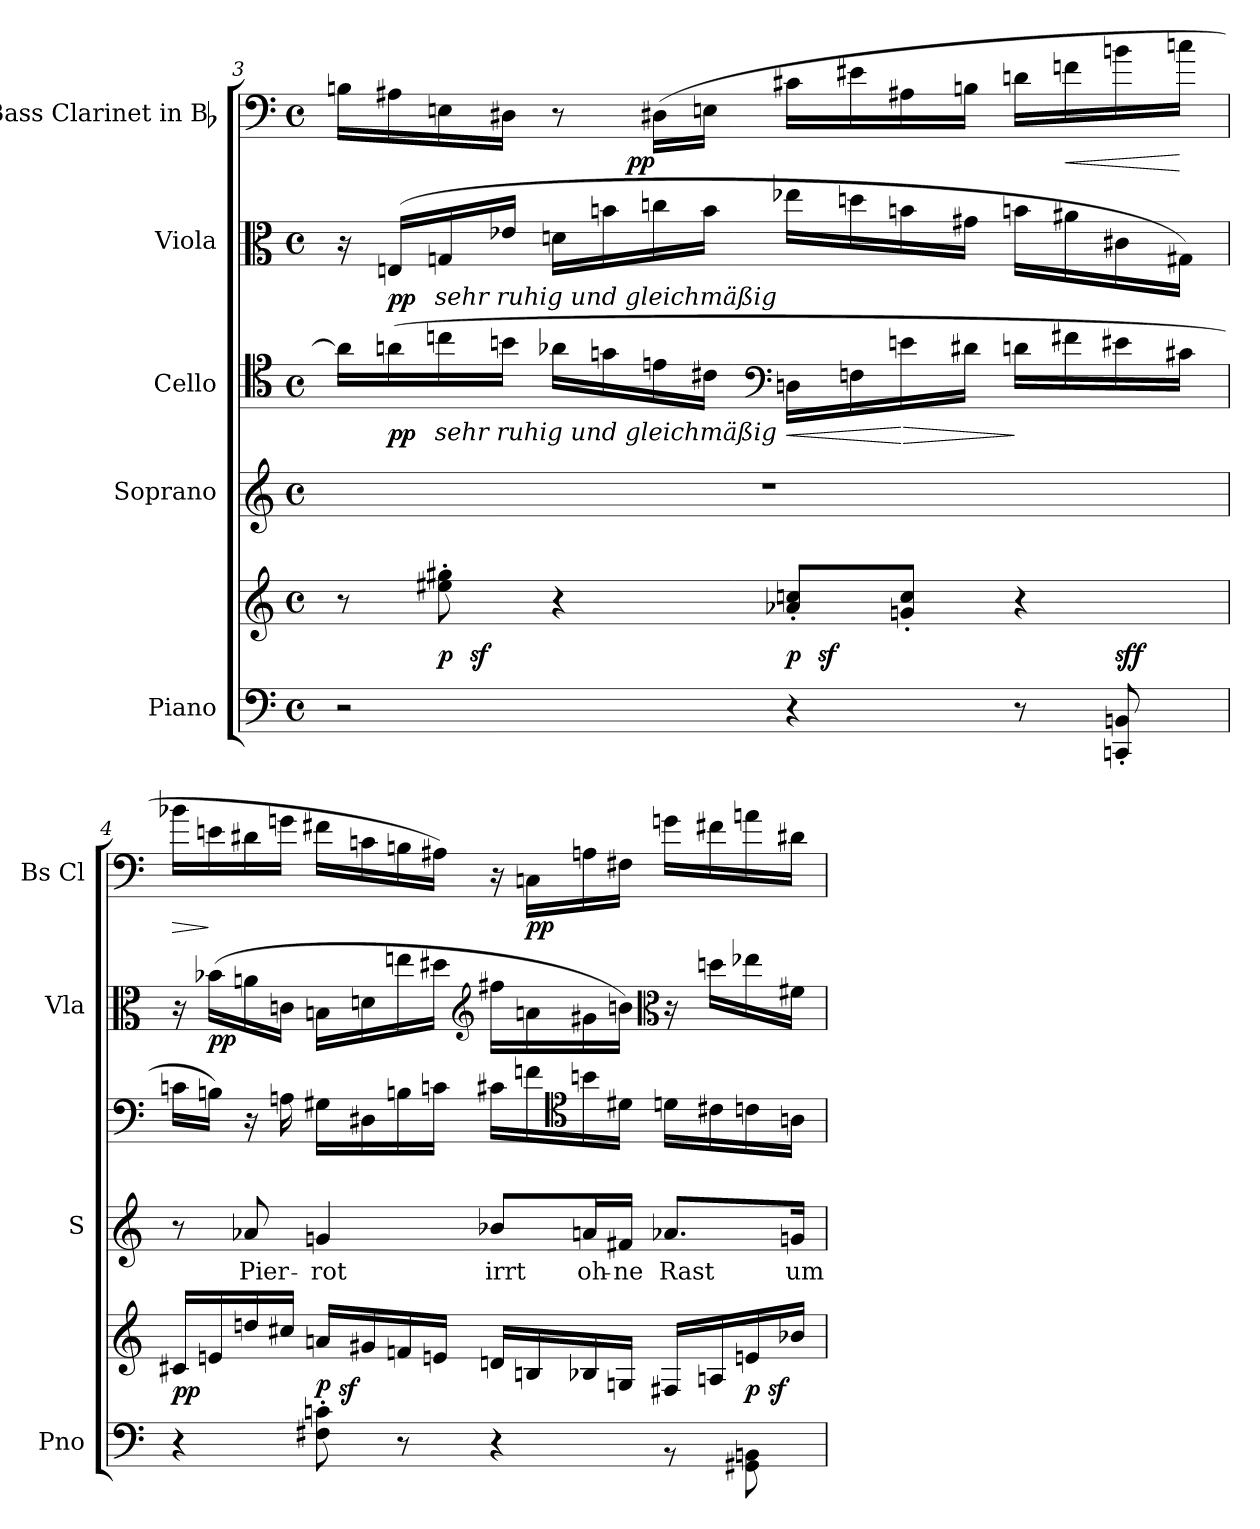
**kern	**kern	**dynam	**kern	**text	**kern	**dynam	**kern	**dynam	**kern	**dynam
*part5	*part5	*part5	*part4	*part4	*part3	*part3	*part2	*part2	*part1	*part1
*staff6	*staff5	*staff5/6	*staff4	*staff4	*staff3	*staff3	*staff2	*staff2	*staff1	*staff1
*I"Piano	*	*	*I"Soprano	*	*I"Cello	*	*I"Viola	*	*I"Bass Clarinet in Bb	*
*I'Pno	*	*	*I'S	*	*	*	*I'Vla	*	*I'Bs Cl	*
*clefF4	*clefG2	*	*clefG2	*	*clefC4	*	*clefC3	*	*clefF4	*
*	*	*	*	*	*	*	*	*	*ITrd1c2	*
*k[]	*k[]	*	*k[]	*	*k[]	*	*k[]	*	*k[b-e-]	*
*M4/4	*M4/4	*	*M4/4	*	*M4/4	*	*M4/4	*	*M4/4	*
*met(c)	*met(c)	*	*met(c)	*	*met(c)	*	*met(c)	*	*met(c)	*
=3	=3	=3	=3	=3	=3	=3	=3	=3	=3	=3
*	*^	*	*	*	*	*	*	*	*	*
*	*	*^	*	*	*	*	*	*	*	*	*
2r	8r	8ryy	2ryy	.	1r	.	16a#LL]	.	16r	.	16AnLL	.
!	!	!	!	!	!	!	!	!LO:DY:t=%s sehr ruhig und gleichmäßig	!	!LO:DY:t=%s sehr ruhig und gleichmäßig	!	!
.	.	.	.	.	.	.	(16an	pp	(16EnLL	pp	16G#X	.
.	8ee#X' 8gg#X'	32ryy	.	p	.	.	16ccn	.	16Gn	.	16Dn	.
.	.	2ryy	.	sf	.	.	.	.	.	.	.	.
.	.	.	.	.	.	.	16bnJJ	.	16e-XJJ	.	16C#XJJ	.
.	4r	.	.	.	.	.	16a-XLL	.	16dnLL	.	8r	.
.	.	.	.	.	.	.	16gn	.	16bn	.	.	.
!	!	!	!	!	!	!	!	!	!	!	!	!LO:DY:rj
.	.	.	.	.	.	.	16en	.	16ccn	.	(16C#XLL	pp
.	.	.	.	.	.	.	16c#XJJ	.	16bJJ	.	16DnJJ	.
*	*	*	*	*	*	*	*clefF4	*	*	*	*	*
!	!	!	!	!	!	!	!	!LO:HP:b	!	!	!	!
4r	8a-X' 8ccn'L	.	32ryy	p	.	.	16DnLL	<	16ee-XLL	.	16BnLL	.
.	.	.	4...ryy	sf	.	.	.	.	.	.	.	.
.	.	.	.	.	.	.	16Fn	.	16ddn	.	16d#X	.
!	!	!	!	!	!	!	!	!LO:HP:n=1:b	!	!	!	!
.	8gn' 8cc'J	.	.	.	.	.	16en	[ >	16bn	.	16G#X	.
.	.	4ryy	.	.	.	.	.	.	.	.	.	.
.	.	.	.	.	.	.	16d#XJJ	.	16g#XJJ	.	16AnJJ	.
8r	4r	.	.	.	.	.	16dnLL	]	16bnLL	.	16cnLL	.
!	!	!	!	!	!	!	!	!	!	!	!	!LO:HP:b
.	.	.	.	.	.	.	16f#X	.	16a#X	.	16e-X	<
8CCn' 8BBn'	.	.	.	sff	.	.	16e#X	.	16c#X	.	16an	.
.	.	16.ryy	.	.	.	.	.	.	.	.	.	.
.	.	.	.	.	.	.	16c#XJJ	.	16G#XJJ)	.	16b-XJJ	[
=4	=4	=4	=4	=4	=4	=4	=4	=4	=4	=4	=4	=4
!	!LO:TX:b:i:t=sehr ruhig und gleichmäßig	!	!	!	!	!	!	!	!	!	!	!
!	!	!	!	!	!	!	!	!	!	!	!	!LO:HP:b
*^	*	*	*	*	*	*	*	*	*	*	*	*
*	*^	*v	*v	*v	*	*	*	*	*	*	*	*	*
4r	4ryy	2ryy	16c#XLL	pp	8r	.	16cnLL	.	16r	.	16a-XLL	>
.	.	.	16en	.	.	.	16BnJJ)	.	(16b-XLL	pp	16dn	]
.	.	.	16ddn	.	8a-X	Pier-	16r	.	16an	.	16c#X	.
.	.	.	16cc#XJJ	.	.	.	16An	.	16cnJJ	.	16fnJJ	.
8F#X' 8cn'	32ryy	.	16anLL	p	4gn	-rot	16G#XLL	.	16BnLL	.	16enLL	.
.	2ryy	.	.	sf	.	.	.	.	.	.	.	.
.	.	.	16g#X	.	.	.	16D#X	.	16dn	.	16B-X	.
8r	.	.	16fn	.	.	.	16Bn	.	16een	.	16An	.
.	.	.	16enJJ	.	.	.	16cnJJ	.	16dd#XJJ	.	16G#XJJ)	.
*	*	*	*	*	*	*	*	*	*clefG2	*	*	*
4r	.	4ryy	16dnLL	.	8b-X/L	irrt	16c#XLL	.	16ff#XLL	.	16r	.
.	.	.	16Bn	.	.	.	16fn	.	16an	.	16BB-XLL	pp
*	*	*	*	*	*	*	*clefC4	*	*	*	*	*
.	.	.	16B-X	.	16an/L	oh-	16bn	.	16g#X	.	16Gn	.
.	.	.	16GnJJ	.	16f#X/JJ	-ne	16d#XJJ	.	16bnJJ)	.	16EnJJ	.
*	*	*	*	*	*	*	*	*	*clefC3	*	*	*
8rBB	.	8ryy	16F#X/LL	.	8.a-X/L	Rast	16dnLL	.	16r	.	16fnLL	.
.	8..ryy	.	.	.	.	.	.	.	.	.	.	.
.	.	.	16An	.	.	.	16c#X	.	16ddnLL	.	16en	.
8GG#X\ 8BBn\	.	32ryy	16en	p	.	.	16cn	.	16ee-X	.	16gn	.
.	.	16.ryy	.	sf	.	.	.	.	.	.	.	.
.	.	.	16b-XJJ	.	16gn/Jk	um-	16AnJJ	.	16f#XJJ	.	16c#XJJ	.
*v	*v	*v	*	*	*	*	*	*	*	*	*	*
=	=	=	=	=	=	=	=	=	=	=
*-	*-	*-	*-	*-	*-	*-	*-	*-	*-	*-
